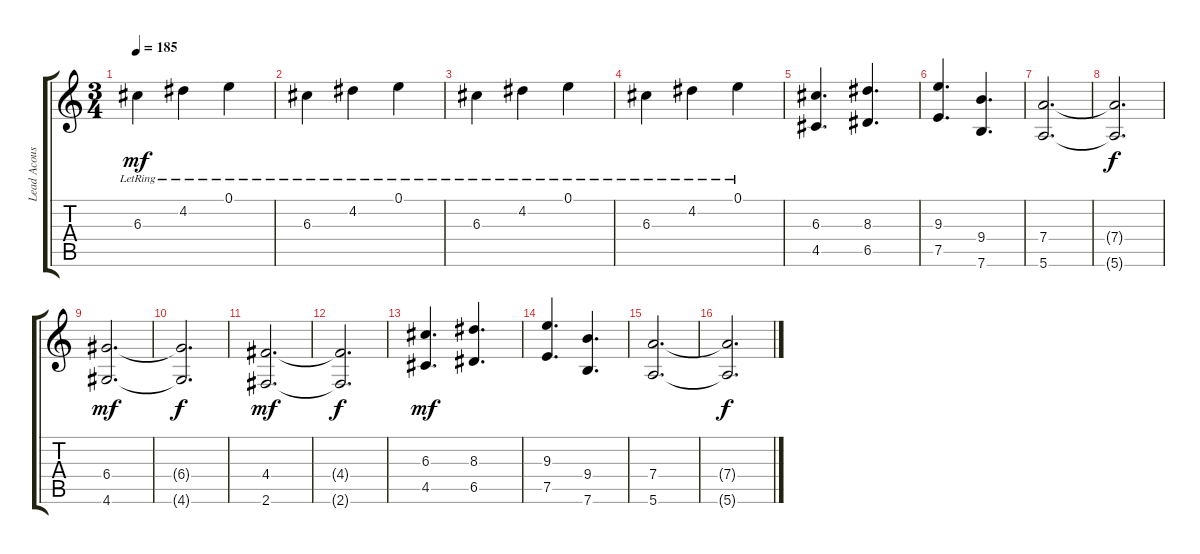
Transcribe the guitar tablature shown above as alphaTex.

\track ("Lead Acoustic" "Lead Acous") {instrument acousticguitarsteel}
\staff {score tabs}
\tuning (E4 B3 G3 D3 A2 E2) {hide}
\ts (3 4)
\tempo 185
\clef g2
\ks c
6.3{lr}.4{dy mf} 4.2{lr}.4 0.1{lr}.4 |
6.3{lr}.4 4.2{lr}.4 0.1{lr}.4 |
6.3{lr}.4 4.2{lr}.4 0.1{lr}.4 |
6.3{lr}.4 4.2{lr}.4 0.1{lr}.4 |
(6.3 4.5).4{d} (8.3 6.5).4{d} |
(9.3 7.5).4{d} (9.4 7.6).4{d} |
(7.4 5.6).2{d} |
(7.4{t} 5.6{t}).2{d dy f} |
(6.4 4.6).2{d dy mf} |
(6.4{t} 4.6{t}).2{d dy f} |
(4.4 2.6).2{d dy mf} |
(4.4{t} 2.6{t}).2{d dy f} |
(6.3 4.5).4{d dy mf} (8.3 6.5).4{d} |
(9.3 7.5).4{d} (9.4 7.6).4{d} |
(7.4 5.6).2{d} |
(7.4{t} 5.6{t}).2{d dy f}
